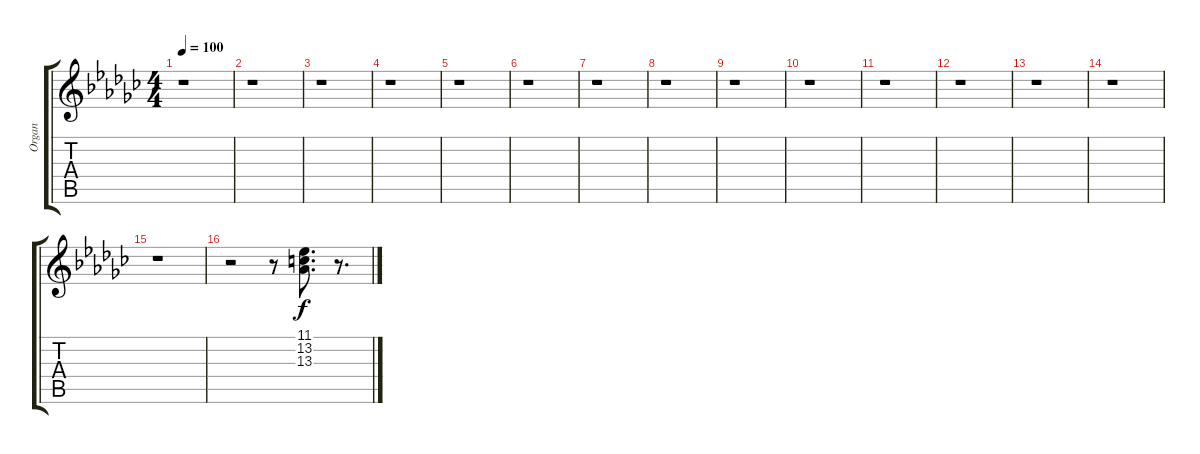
\track ("Organ" "Organ") {instrument drawbarorgan}
\staff {score tabs}
\tuning (E4 B3 G3 D3 A2 E2) {hide}
\ts (4 4)
\tempo 100
\clef g2
\ks ebminor
r.1{dy mp} |
r.1 |
r.1 |
r.1 |
r.1 |
r.1 |
r.1 |
r.1 |
r.1 |
r.1 |
r.1 |
r.1 |
r.1 |
r.1 |
r.1 |
r.2 r.8 (11.1 13.2 13.3).8{d dy f} r.8{d}
